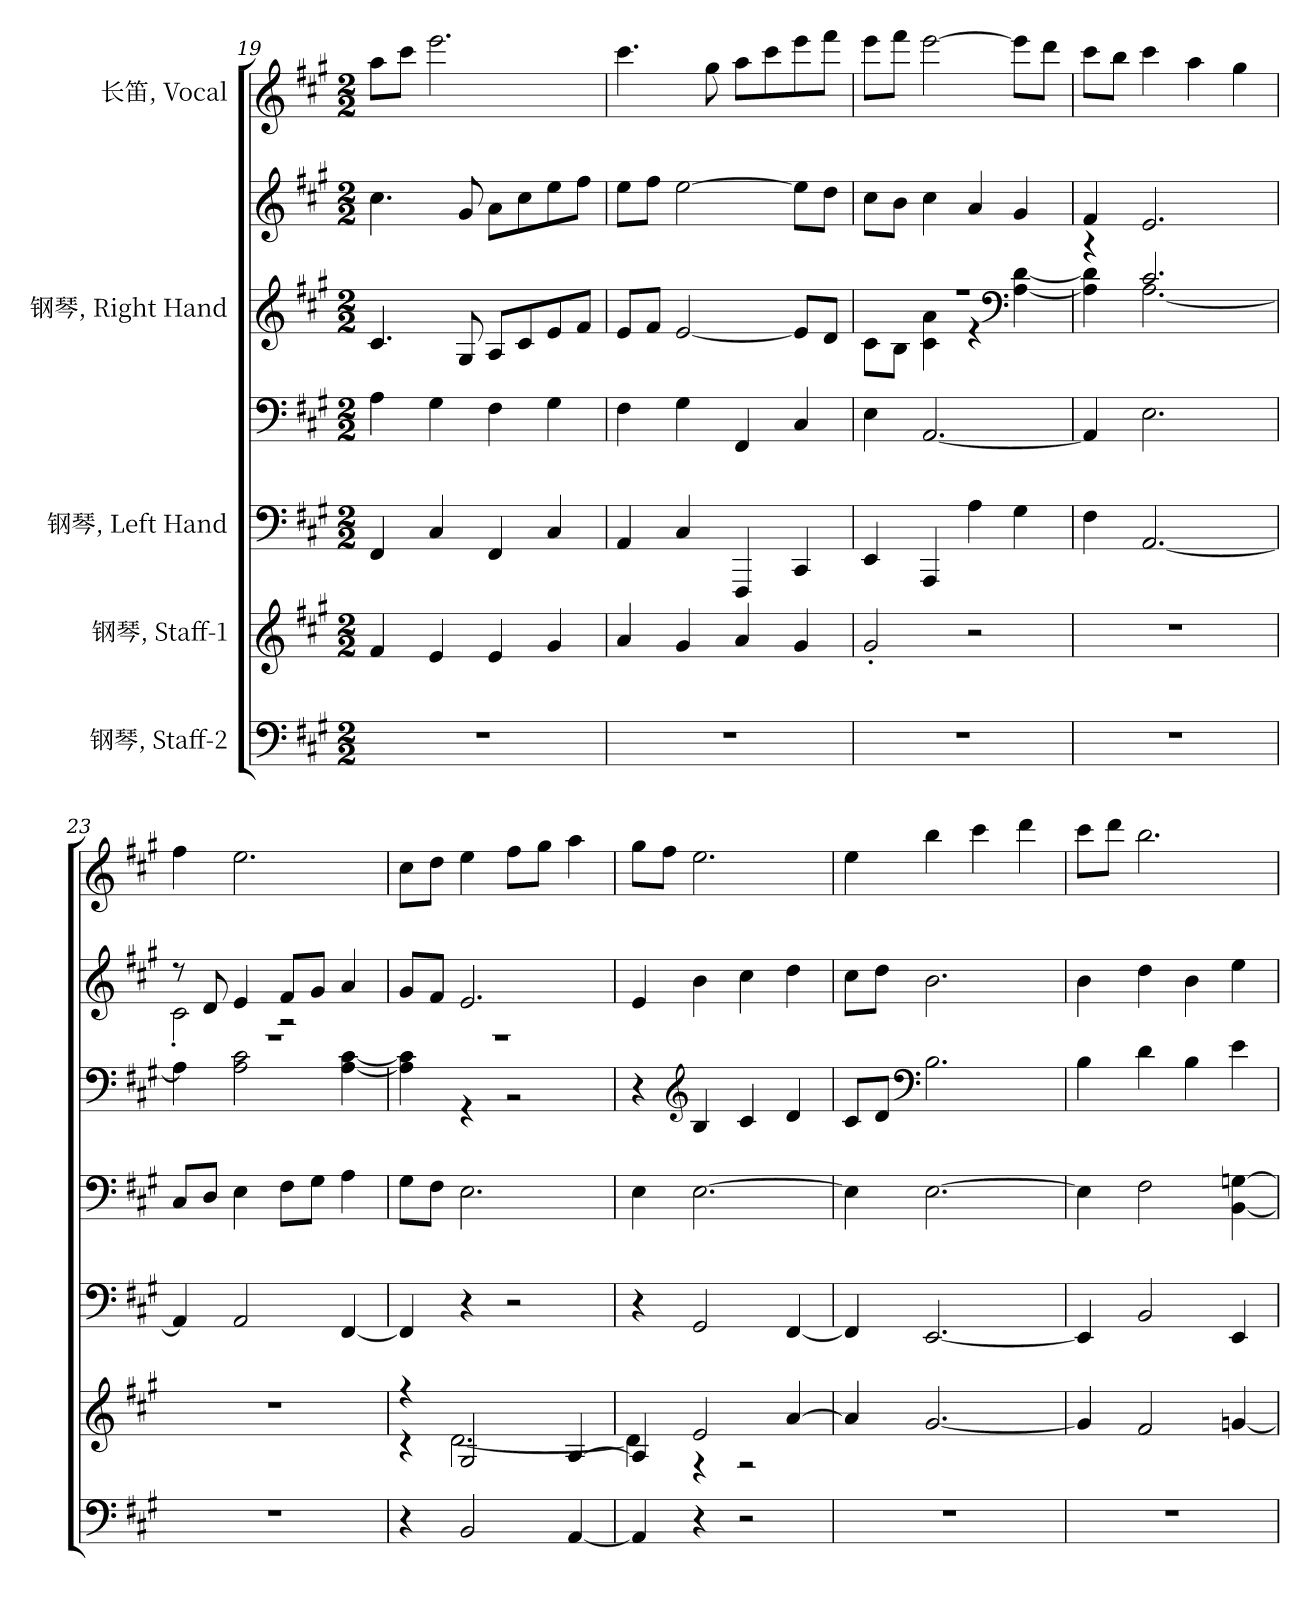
**kern	**kern	**kern	**kern	**kern	**kern	**kern
*part5	*part4	*part3	*part3	*part2	*part2	*part1
*staff7	*staff6	*staff5	*staff4	*staff3	*staff2	*staff1
*I"钢琴, Staff-2	*I"钢琴, Staff-1	*I"钢琴, Left Hand	*	*I"钢琴, Right Hand	*	*I"长笛, Vocal
!!LO:PB:g=z
*clefF4	*clefG2	*clefF4	*clefF4	*clefG2	*clefG2	*clefG2
*k[f#c#g#]	*k[f#c#g#]	*k[f#c#g#]	*k[f#c#g#]	*k[f#c#g#]	*k[f#c#g#]	*k[f#c#g#]
*M2/2	*M2/2	*M2/2	*M2/2	*M2/2	*M2/2	*M2/2
=19	=19	=19	=19	=19	=19	=19
1r	4f#/	4FF#/	4A\	4.c#/	4.cc#\	8aa\L
.	.	.	.	.	.	8ccc#\J
.	4e/	4C#/	4G#\	.	.	2.eee\
.	.	.	.	8G#/	8g#/	.
.	4e/	4FF#/	4F#\	8A/L	8a\L	.
.	.	.	.	8c#/	8cc#\	.
.	4g#/	4C#/	4G#\	8e/	8ee\	.
.	.	.	.	8f#/J	8ff#\J	.
=20	=20	=20	=20	=20	=20	=20
1r	4a/	4AA/	4F#\	8e/L	8ee\L	4.ccc#\
.	.	.	.	8f#/J	8ff#\J	.
.	4g#/	4C#/	4G#\	[2e/	[2ee\	.
.	.	.	.	.	.	8gg#\
.	4a/	4FFF#/	4FF#/	.	.	8aa\L
.	.	.	.	.	.	8ccc#\
.	4g#/	4CC#/	4C#/	8e/L]	8ee\L]	8eee\
.	.	.	.	8d/J	8dd\J	8fff#\J
=21	=21	=21	=21	=21	=21	=21
*	*	*	*	*^	*	*
1r	2g#'/	4EE/	4E\	1r	8c#\L	8cc#\L	8eee\L
.	.	.	.	.	8B\J	8b\J	8fff#\J
.	.	4AAA/	[2.AA/	.	4c#\ 4a\	4cc#\	[2eee\
.	2r	4A\	.	.	4r	4a/	.
*	*	*	*	*clefF4	*	*	*
.	.	4G#\	.	.	[4A\ [4d\	4g#/	8eee\L]
.	.	.	.	.	.	.	8ddd\J
=22	=22	=22	=22	=22	=22	=22	=22
1r	1r	4F#\	4AA/]	4r	4A\] 4d\]	4f#/	8ccc#\L
.	.	.	.	.	.	.	8bb\J
.	.	[2.AA/	2.E\	2.c#/	[2.A\	2.e/	4ccc#\
.	.	.	.	.	.	.	4aa\
.	.	.	.	.	.	.	4gg#\
!!LO:PB:g=z
=23	=23	=23	=23	=23	=23	=23	=23
*	*	*	*	*	*	*^	*
1r	1r	4AA/]	8C#/L	1r	4A\]	8r	2c#'\	4ff#\
.	.	.	8D/J	.	.	8d/	.	.
.	.	2AA/	4E\	.	2A\ 2c#\	4e/	.	2.ee\
.	.	.	8F#\L	.	.	8f#/L	2r	.
.	.	.	8G#\J	.	.	8g#/J	.	.
.	.	[4FF#/	4A\	.	[4A\ [4c#\	4a/	.	.
*	*	*	*	*	*	*v	*v	*
=24	=24	=24	=24	=24	=24	=24	=24
*	*^	*	*	*	*	*	*
4r	4r	4r	4FF#/]	8G#\L	1r	4A\] 4c#\]	8g#/L	8cc#\L
.	.	.	.	8F#\J	.	.	8f#/J	8dd\J
2BB/	2G#/	[2.d\	4r	2.E\	.	4r	2.e/	4ee\
.	.	.	2r	.	.	2r	.	8ff#\L
.	.	.	.	.	.	.	.	8gg#\J
[4AA/	[4A/	.	.	.	.	.	.	4aa\
*	*	*	*	*	*v	*v	*	*
=25	=25	=25	=25	=25	=25	=25	=25
4AA/]	4A/]	4d\]	4r	4E\	4r	4e/	8gg#\L
.	.	.	.	.	.	.	8ff#\J
*	*	*	*	*	*clefG2	*	*
4r	2e/	4r	2GG#/	[2.E\	4B/	4b\	2.ee\
2r	.	2r	.	.	4c#/	4cc#\	.
.	[4a/	.	[4FF#/	.	4d/	4dd\	.
*	*v	*v	*	*	*	*	*
=26	=26	=26	=26	=26	=26	=26
1r	4a/]	4FF#/]	4E\]	8c#/L	8cc#\L	4ee\
.	.	.	.	8d/J	8dd\J	.
*	*	*	*	*clefF4	*	*
.	[2.g#/	[2.EE/	[2.E\	2.B\	2.b\	4bb\
.	.	.	.	.	.	4ccc#\
.	.	.	.	.	.	4ddd\
=27	=27	=27	=27	=27	=27	=27
1r	4g#/]	4EE/]	4E\]	4B\	4b\	8ccc#\L
.	.	.	.	.	.	8ddd\J
.	2f#/	2BB/	2F#\	4d\	4dd\	2.bb\
.	.	.	.	4B\	4b\	.
.	[4gn/	4EE/	[4BB\ [4Gn\	4e\	4ee\	.
=	=	=	=	=	=	=
*-	*-	*-	*-	*-	*-	*-
